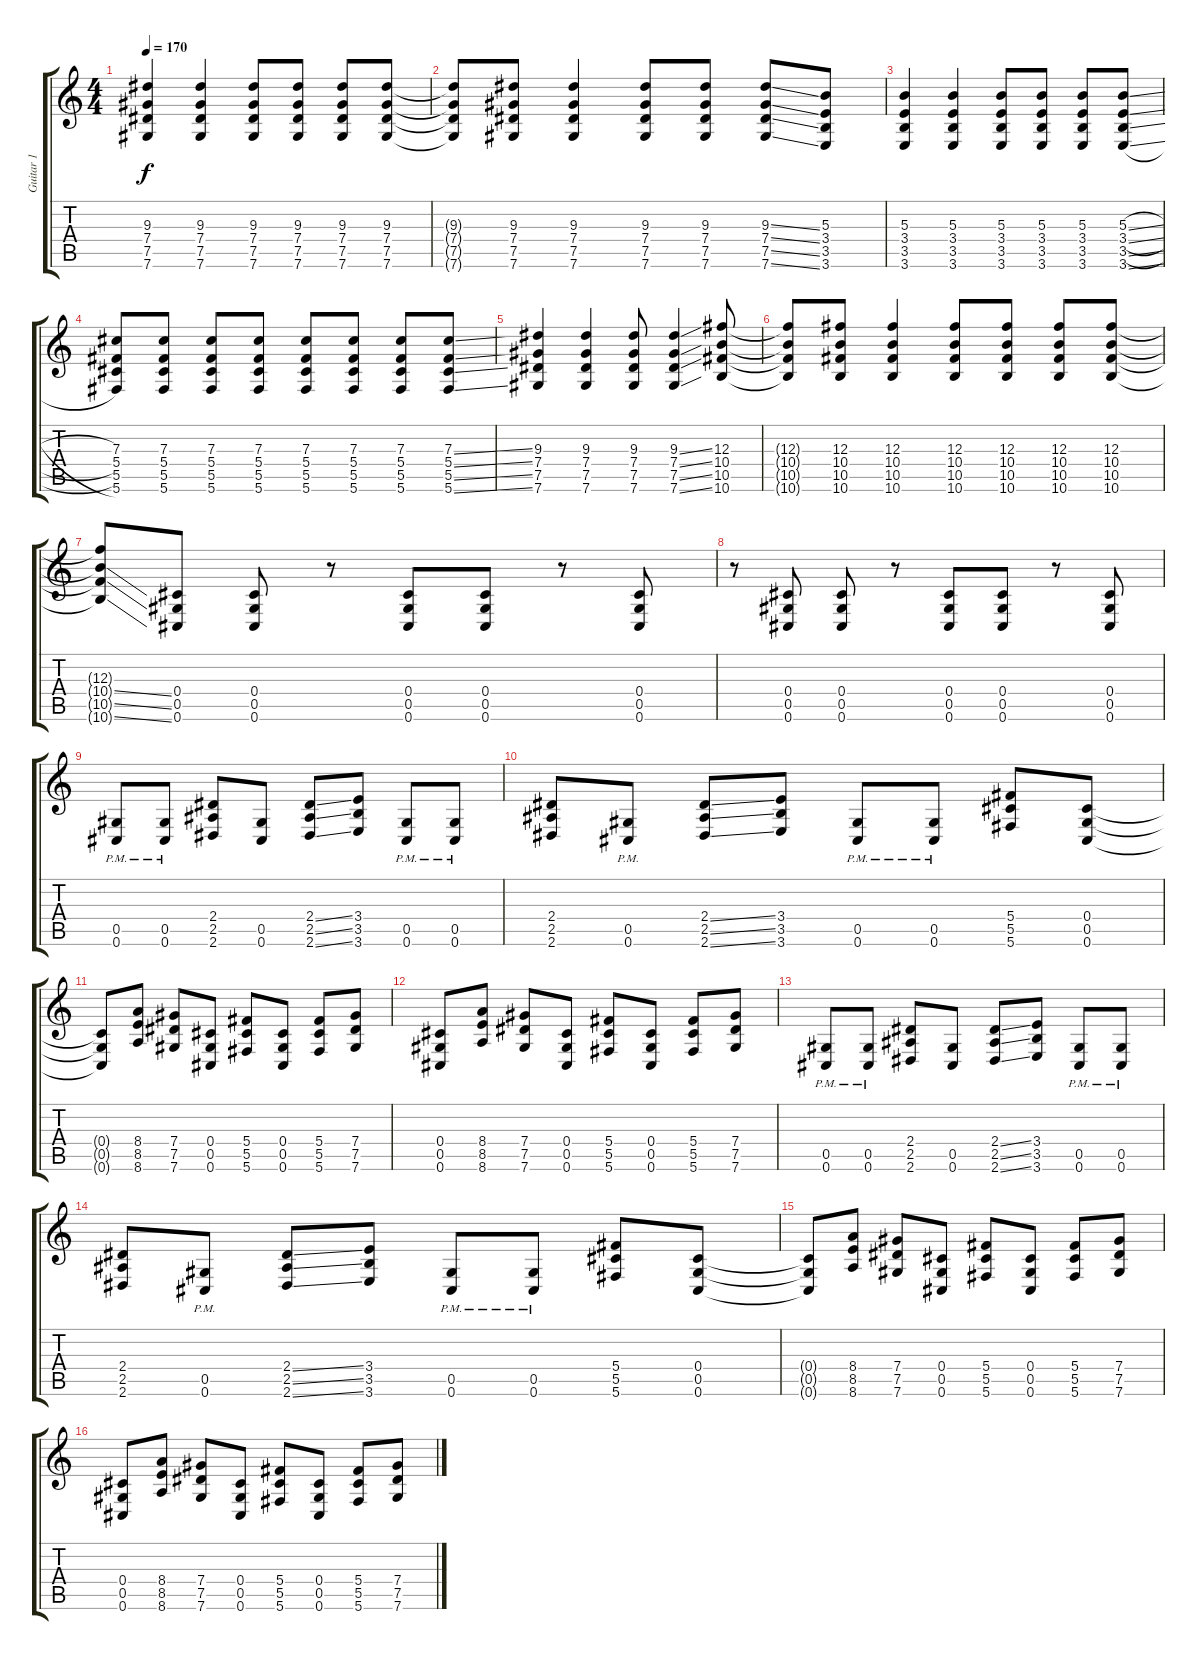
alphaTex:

\track ("Guitar 1" "Guitar 1") {instrument distortionguitar}
\staff {score tabs}
\tuning (Eb4 Bb3 Gb3 Db3 Ab2 Db2) {hide}
\ts (4 4)
\tempo 170
\clef g2
\ks c
(9.3 7.4 7.5 7.6).4{dy f} (9.3 7.4 7.5 7.6).4 (9.3 7.4 7.5 7.6).8 (9.3 7.4 7.5 7.6).8 (9.3 7.4 7.5 7.6).8 (9.3 7.4 7.5 7.6).8 |
(9.3{t} 7.4{t} 7.5{t} 7.6{t}).8 (9.3 7.4 7.5 7.6).8 (9.3 7.4 7.5 7.6).4 (9.3 7.4 7.5 7.6).8 (9.3 7.4 7.5 7.6).8 (9.3{ss} 7.4{ss} 7.5{ss} 7.6{ss}).8 (5.3 3.4 3.5 3.6).8 |
(5.3 3.4 3.5 3.6).4 (5.3 3.4 3.5 3.6).4 (5.3 3.4 3.5 3.6).8 (5.3 3.4 3.5 3.6).8 (5.3 3.4 3.5 3.6).8 (5.3{sl} 3.4{sl} 3.5{sl} 3.6{sl}).8 |
(7.3 5.4 5.5 5.6).8 (7.3 5.4 5.5 5.6).8 (7.3 5.4 5.5 5.6).8 (7.3 5.4 5.5 5.6).8 (7.3 5.4 5.5 5.6).8 (7.3 5.4 5.5 5.6).8 (7.3 5.4 5.5 5.6).8 (7.3{ss} 5.4{ss} 5.5{ss} 5.6{ss}).8 |
(9.3 7.4 7.5 7.6).4 (9.3 7.4 7.5 7.6).4 (9.3 7.4 7.5 7.6).8 (9.3{ss} 7.4{ss} 7.5{ss} 7.6{ss}).4 (12.3 10.4 10.5 10.6).8 |
(12.3{t} 10.4{t} 10.5{t} 10.6{t}).8 (12.3 10.4 10.5 10.6).8 (12.3 10.4 10.5 10.6).4 (12.3 10.4 10.5 10.6).8 (12.3 10.4 10.5 10.6).8 (12.3 10.4 10.5 10.6).8 (12.3 10.4 10.5 10.6).8 |
(12.3{t} 10.4{ss t} 10.5{ss t} 10.6{ss t}).8 (0.4 0.5 0.6).8 (0.4 0.5 0.6).8 r.8 (0.4 0.5 0.6).8 (0.4 0.5 0.6).8 r.8 (0.4 0.5 0.6).8 |
r.8 (0.4 0.5 0.6).8 (0.4 0.5 0.6).8 r.8 (0.4 0.5 0.6).8 (0.4 0.5 0.6).8 r.8 (0.4 0.5 0.6).8 |
(0.5{pm} 0.6{pm}).8 (0.5{pm} 0.6{pm}).8 (2.4 2.5 2.6).8 (0.5 0.6).8 (2.4{ss} 2.5{ss} 2.6{ss}).8 (3.4 3.5 3.6).8 (0.5{pm} 0.6{pm}).8 (0.5{pm} 0.6{pm}).8 |
(2.4 2.5 2.6).8 (0.5 0.6{pm}).8 (2.4{ss} 2.5{ss} 2.6{ss}).8 (3.4 3.5 3.6).8 (0.5{pm} 0.6{pm}).8 (0.5{pm} 0.6{pm}).8 (5.4 5.5 5.6).8 (0.4 0.5 0.6).8 |
(0.4{t} 0.5{t} 0.6{t}).8 (8.4 8.5 8.6).8 (7.4 7.5 7.6).8 (0.4 0.5 0.6).8 (5.4 5.5 5.6).8 (0.4 0.5 0.6).8 (5.4 5.5 5.6).8 (7.4 7.5 7.6).8 |
(0.4 0.5 0.6).8 (8.4 8.5 8.6).8 (7.4 7.5 7.6).8 (0.4 0.5 0.6).8 (5.4 5.5 5.6).8 (0.4 0.5 0.6).8 (5.4 5.5 5.6).8 (7.4 7.5 7.6).8 |
(0.5{pm} 0.6{pm}).8 (0.5{pm} 0.6{pm}).8 (2.4 2.5 2.6).8 (0.5 0.6).8 (2.4{ss} 2.5{ss} 2.6{ss}).8 (3.4 3.5 3.6).8 (0.5{pm} 0.6{pm}).8 (0.5{pm} 0.6{pm}).8 |
(2.4 2.5 2.6).8 (0.5 0.6{pm}).8 (2.4{ss} 2.5{ss} 2.6{ss}).8 (3.4 3.5 3.6).8 (0.5{pm} 0.6{pm}).8 (0.5{pm} 0.6{pm}).8 (5.4 5.5 5.6).8 (0.4 0.5 0.6).8 |
(0.4{t} 0.5{t} 0.6{t}).8 (8.4 8.5 8.6).8 (7.4 7.5 7.6).8 (0.4 0.5 0.6).8 (5.4 5.5 5.6).8 (0.4 0.5 0.6).8 (5.4 5.5 5.6).8 (7.4 7.5 7.6).8 |
(0.4 0.5 0.6).8 (8.4 8.5 8.6).8 (7.4 7.5 7.6).8 (0.4 0.5 0.6).8 (5.4 5.5 5.6).8 (0.4 0.5 0.6).8 (5.4 5.5 5.6).8 (7.4 7.5 7.6).8
